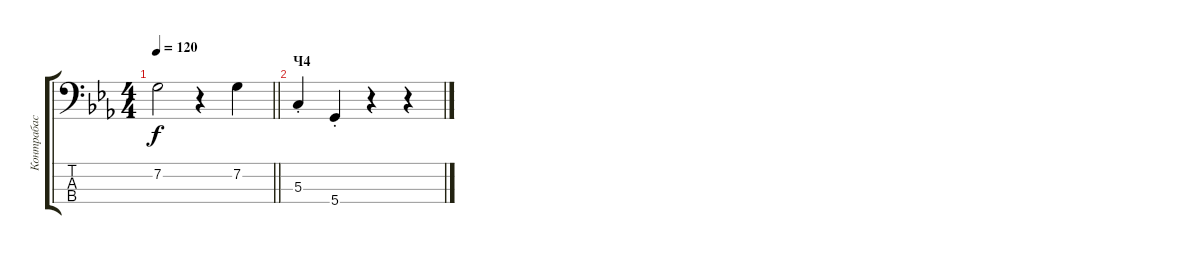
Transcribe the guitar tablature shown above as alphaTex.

\track ("Контрабас" "Контрабас") {instrument contrabass}
\staff {score tabs}
\tuning (F2 C2 G1 D1) {hide}
\ts (4 4)
\tempo 120
\clef f4
\barLineRight lightlight
\ks cminor
7.2.2{dy f} r.4 7.2.4 |
\section ("" "Ч4")
5.3{st}.4 5.4{st}.4 r.4 r.4
